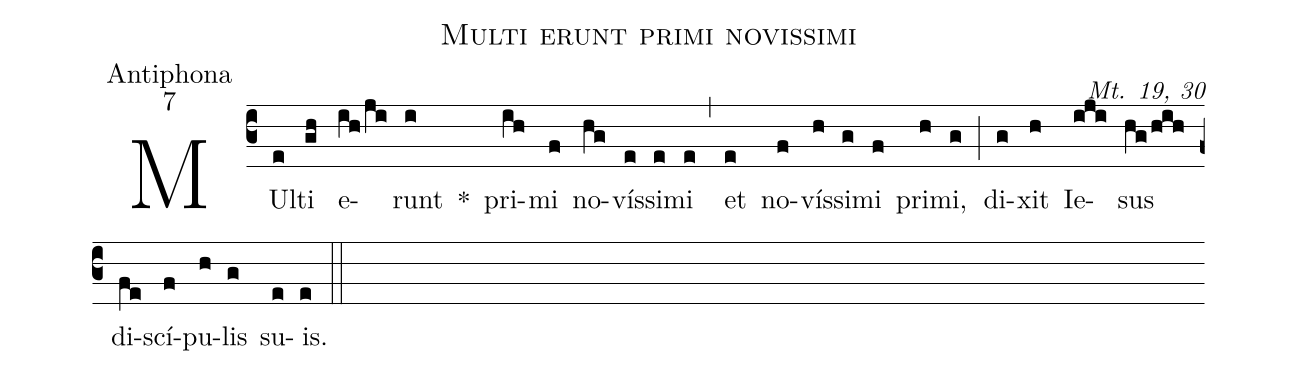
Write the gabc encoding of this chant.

name:Multi erunt primi novissimi;
office-part:Antiphona;
mode:7;
commentary:Mt. 19, 30;
%%
(c3)
MUl(e)ti(gh) e(ih/ji)runt(i) *()
pri(ih)mi(f) no(hg)vís(e)si(e)mi(e) (,)
et(e) no(f)vís(h)si(g)mi(f) pri(h)mi,(g) (;)
di(g)xit(h) Ie(iji)sus(hg/hih) di(fe)scí(f)pu(h)lis(g) su(e)is.(e) (::)
